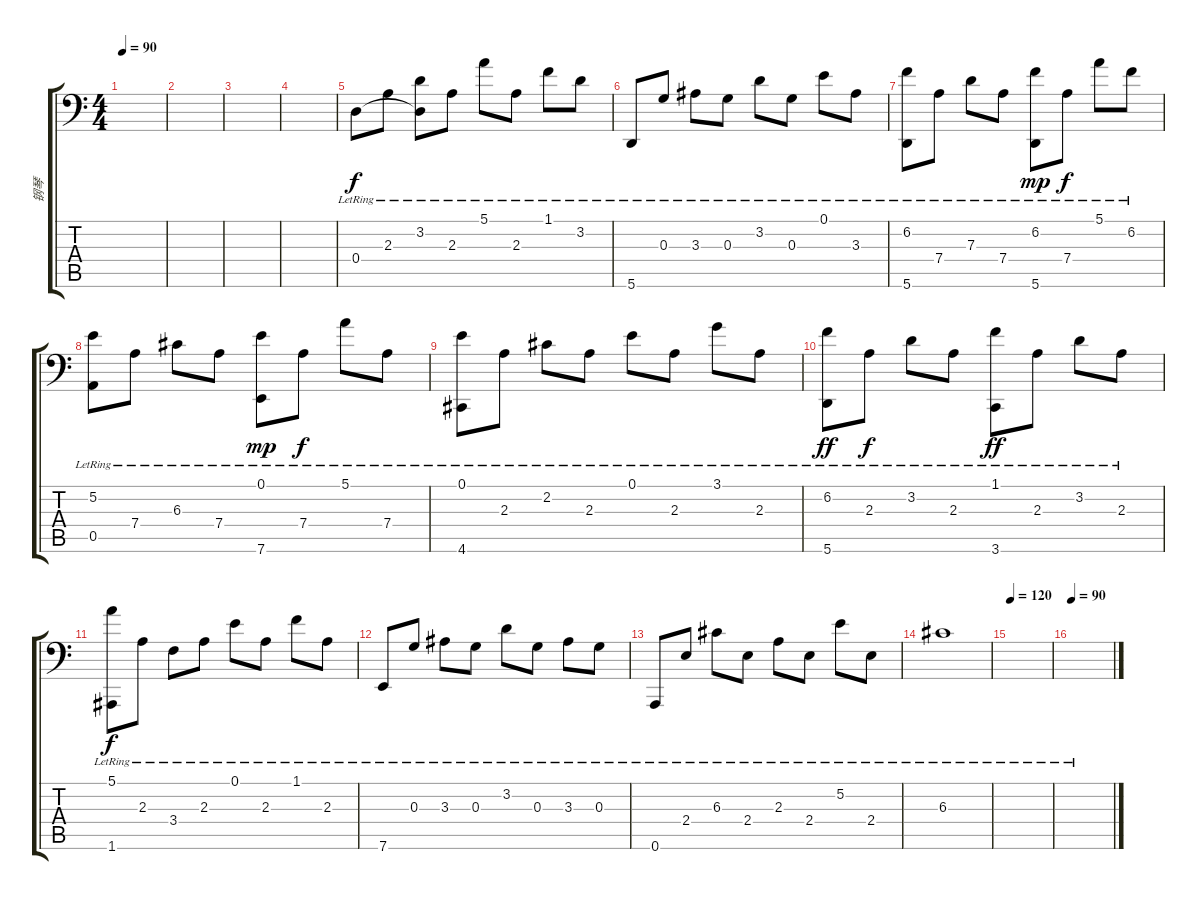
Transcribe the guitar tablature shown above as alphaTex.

\track ("钢琴" "钢琴") {instrument acousticgrandpiano}
\staff {score tabs}
\tuning (E4 B3 G3 D3 A2 A1) {hide}
\ts (4 4)
\tempo 90
\clef f4
\ks c
|
|
|
|
0.4{lr}.8 2.3{lr}.8 (3.2{lr} 0.4{t}).8 2.3{lr}.8 5.1{lr}.8 2.3{lr}.8 1.1{lr}.8 3.2{lr}.8 |
5.6{lr}.8 0.3{lr}.8 3.3{lr}.8 0.3{lr}.8 3.2{lr}.8 0.3{lr}.8 0.1{lr}.8 3.3{lr}.8 |
(6.2{lr} 5.6{lr}).8 7.4{lr}.8 7.3{lr}.8 7.4{lr}.8 (6.2{lr} 5.6{lr}).8{dy mp} 7.4{lr}.8{dy f} 5.1{lr}.8 6.2{lr}.8 |
(5.2{lr} 0.5{lr}).8 7.4{lr}.8 6.3{lr}.8 7.4{lr}.8 (0.1{lr} 7.6{lr}).8{dy mp} 7.4{lr}.8{dy f} 5.1{lr}.8 7.4{lr}.8 |
(0.1{lr} 4.6{lr}).8 2.3{lr}.8 2.2{lr}.8 2.3{lr}.8 0.1{lr}.8 2.3{lr}.8 3.1{lr}.8 2.3{lr}.8 |
(6.2{lr} 5.6{lr}).8{dy ff} 2.3{lr}.8{dy f} 3.2{lr}.8 2.3{lr}.8 (1.1{lr} 3.6{lr}).8{dy ff} 2.3{lr}.8 3.2{lr}.8 2.3{lr}.8 |
(5.1{lr} 1.6{lr}).8{dy f} 2.3{lr}.8 3.4{lr}.8 2.3{lr}.8 0.1{lr}.8 2.3{lr}.8 1.1{lr}.8 2.3{lr}.8 |
7.6{lr}.8 0.3{lr}.8 3.3{lr}.8 0.3{lr}.8 3.2{lr}.8 0.3{lr}.8 3.3{lr}.8 0.3{lr}.8 |
0.6{lr}.8 2.4{lr}.8 6.3{lr}.8 2.4{lr}.8 2.3{lr}.8 2.4{lr}.8 5.2{lr}.8 2.4{lr}.8 |
6.3{lr}.1 |
\tempo 120
|
\tempo 90
